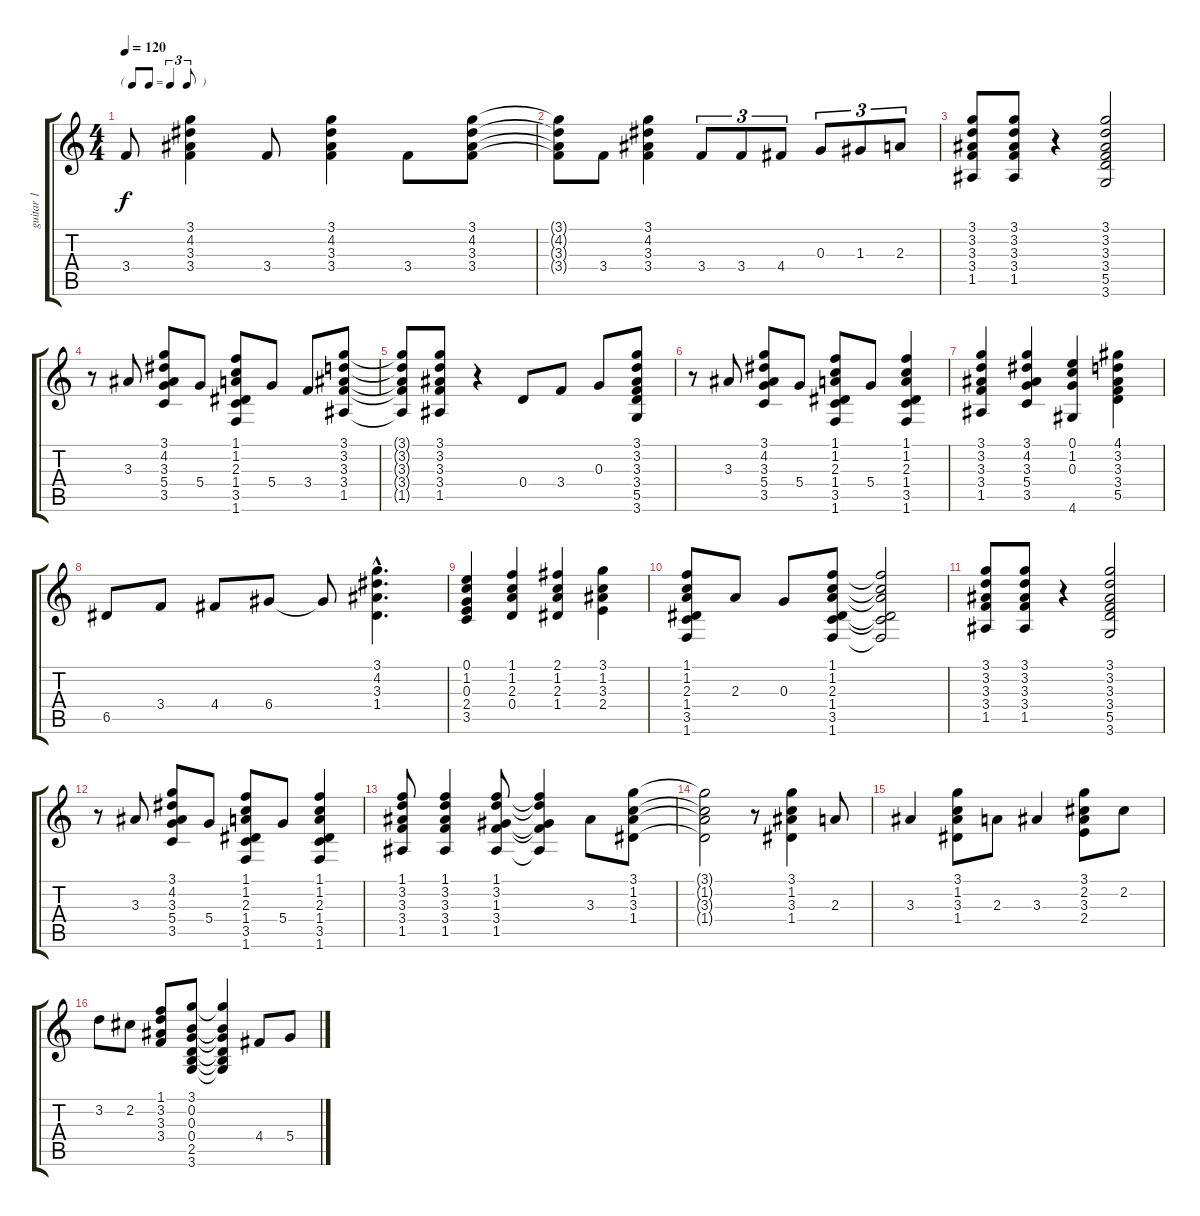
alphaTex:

\track ("guitar 1" "guitar 1") {instrument electricguitarjazz}
\staff {score tabs}
\tuning (E4 B3 G3 D3 A2 E2) {hide}
\ts (4 4)
\tf triplet8th
\tempo 120
\clef g2
\ks c
3.4.8{dy f instrument electricguitarjazz} (3.1 4.2 3.3 3.4).4 3.4.8 (3.1 4.2 3.3 3.4).4 3.4.8 (3.1 4.2 3.3 3.4).8 |
(3.1{t} 4.2{t} 3.3{t} 3.4{t}).8 3.4.8 (3.1 4.2 3.3 3.4).4 3.4.8{tu (3 2)} 3.4.8{tu (3 2)} 4.4.8{tu (3 2)} 0.3.8{tu (3 2)} 1.3.8{tu (3 2)} 2.3.8{tu (3 2)} |
(3.1 3.2 3.3 3.4 1.5).8 (3.1 3.2 3.3 3.4 1.5).8 r.4 (3.1 3.2 3.3 3.4 5.5 3.6).2 |
r.8 3.3.8 (3.1 4.2 3.3 5.4 3.5).8 5.4.8 (1.1 1.2 2.3 1.4 3.5 1.6).8 5.4.8 3.4.8 (3.1 3.2 3.3 3.4 1.5).8 |
(3.1{t} 3.2{t} 3.3{t} 3.4{t} 1.5{t}).8 (3.1 3.2 3.3 3.4 1.5).8 r.4 0.4.8 3.4.8 0.3.8 (3.1 3.2 3.3 3.4 5.5 3.6).8 |
r.8 3.3.8 (3.1 4.2 3.3 5.4 3.5).8 5.4.8 (1.1 1.2 2.3 1.4 3.5 1.6).8 5.4.8 (1.1 1.2 2.3 1.4 3.5 1.6).4 |
(3.1 3.2 3.3 3.4 1.5).4 (3.1 4.2 3.3 5.4 3.5).4 (0.1 1.2 0.3 4.6).4 (4.1 3.2 3.3 3.4 5.5).4 |
6.5.8 3.4.8 4.4.8 6.4.8 6.4{t}.8 (3.1{hac} 4.2{hac} 3.3{hac} 1.4{hac}).4{d} |
(0.1 1.2 0.3 2.4 3.5).4 (1.1 1.2 2.3 0.4).4 (2.1 1.2 2.3 1.4).4 (3.1 1.2 3.3 2.4).4 |
(1.1 1.2 2.3 1.4 3.5 1.6).8 2.3.8 0.3.8 (1.1 1.2 2.3 1.4 3.5 1.6).8 (1.1{t} 1.2{t} 2.3{t} 1.4{t} 3.5{t} 1.6{t}).2 |
(3.1 3.2 3.3 3.4 1.5).8 (3.1 3.2 3.3 3.4 1.5).8 r.4 (3.1 3.2 3.3 3.4 5.5 3.6).2 |
r.8 3.3.8 (3.1 4.2 3.3 5.4 3.5).8 5.4.8 (1.1 1.2 2.3 1.4 3.5 1.6).8 5.4.8 (1.1 1.2 2.3 1.4 3.5 1.6).4 |
(1.1 3.2 3.3 3.4 1.5).8 (1.1 3.2 3.3 3.4 1.5).4 (1.1 3.2 1.3 3.4 1.5).8 (1.1{t} 3.2{t} 1.3{t} 3.4{t} 1.5{t}).4 3.3.8 (3.1 1.2 3.3 1.4).8 |
(3.1{t} 1.2{t} 3.3{t} 1.4{t}).2 r.8 (3.1 1.2 3.3 1.4).4 2.3.8 |
3.3.4 (3.1 1.2 3.3 1.4).8 2.3.8 3.3.4 (3.1 2.2 3.3 2.4).8 2.2.8 |
3.2.8 2.2.8 (1.1 3.2 3.3 3.4).8 (3.1 0.2 0.3 0.4 2.5 3.6).8 (3.1{t} 0.2{t} 0.3{t} 0.4{t} 2.5{t} 3.6{t}).4 4.4.8 5.4.8
